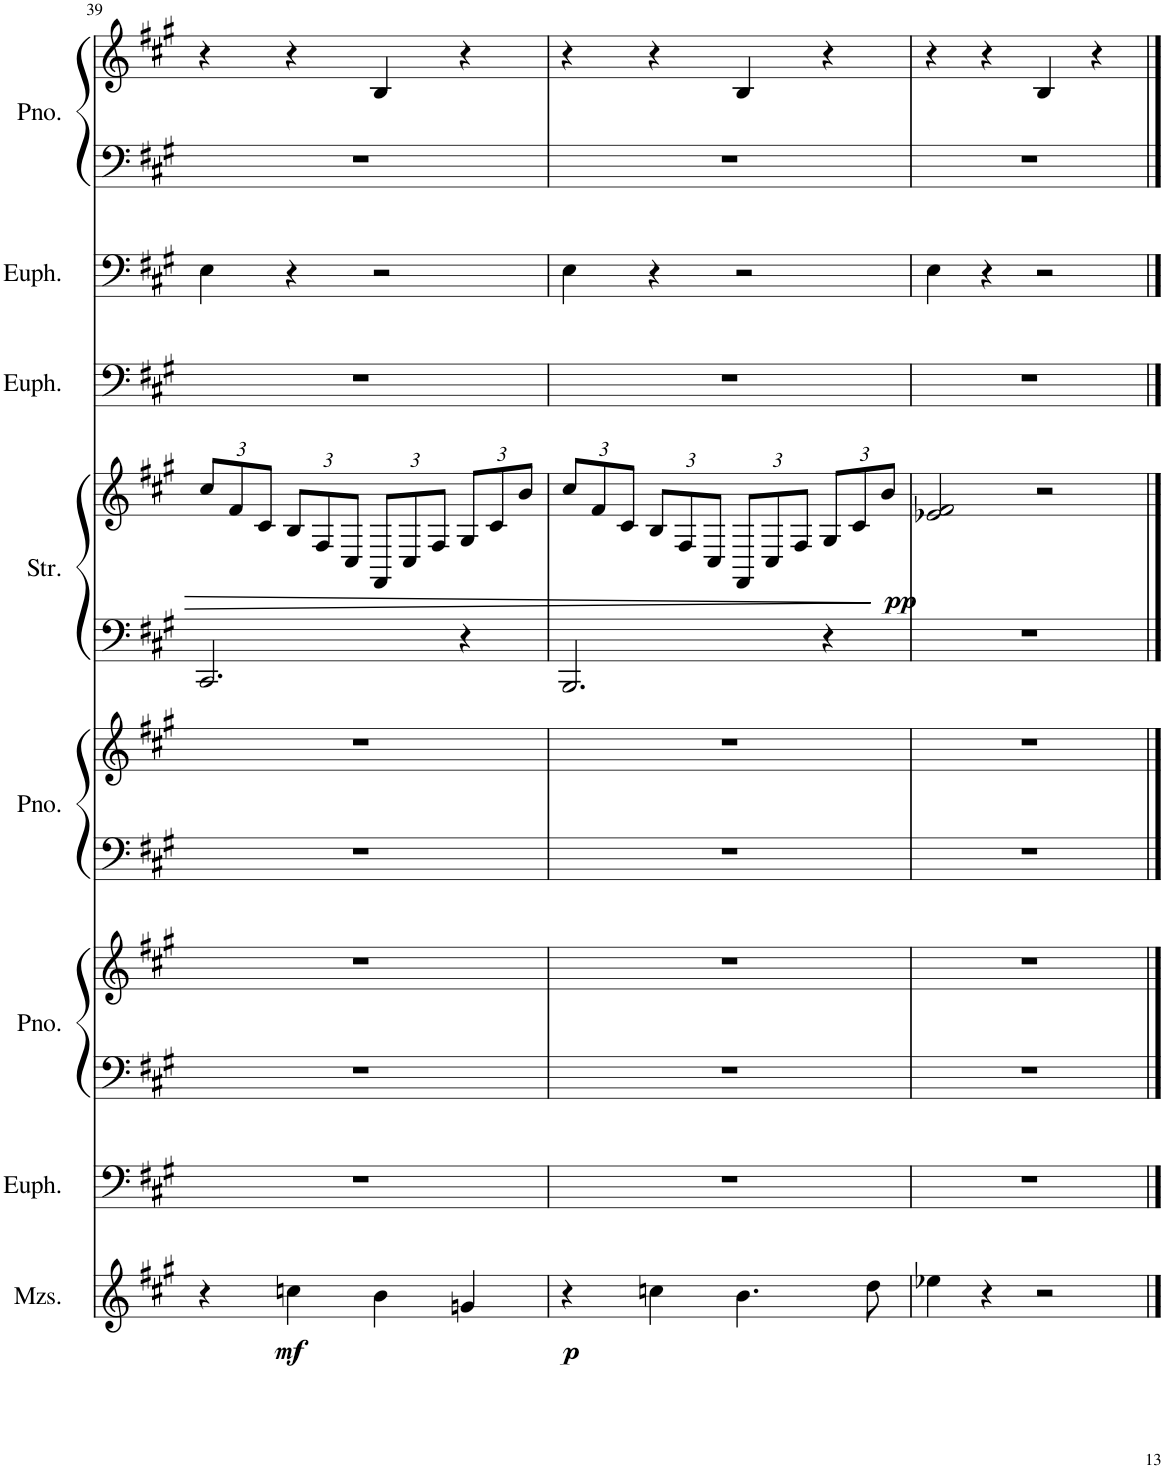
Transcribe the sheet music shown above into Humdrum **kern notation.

**kern	**dynam	**kern	**kern	**kern	**kern	**kern	**kern	**kern	**dynam	**kern	**kern	**kern	**kern
*part8	*part8	*part7	*part6	*part6	*part5	*part5	*part4	*part4	*part4	*part3	*part2	*part1	*part1
*staff12	*staff12	*staff11	*staff10	*staff9	*staff8	*staff7	*staff6	*staff5	*staff5/6	*staff4	*staff3	*staff2	*staff1
*I"Mezzo-soprano	*	*I"Euphonium	*I"Piano	*	*I"Piano	*	*I"Strings	*	*	*I"Euphonium	*I"Euphonium	*I"Piano	*
*I'Mzs.	*	*I'Euph.	*I'Pno.	*	*I'Pno.	*	*I'Str.	*	*	*I'Euph.	*I'Euph.	*I'Pno.	*
!!LO:PB:g=z
*clefG2	*	*clefF4	*clefF4	*clefG2	*clefF4	*clefG2	*clefF4	*clefG2	*	*clefF4	*clefF4	*clefF4	*clefG2
*k[f#c#g#]	*	*k[f#c#g#]	*k[f#c#g#]	*k[f#c#g#]	*k[f#c#g#]	*k[f#c#g#]	*k[f#c#g#]	*k[f#c#g#]	*	*k[f#c#g#]	*k[f#c#g#]	*k[f#c#g#]	*k[f#c#g#]
*M4/4	*	*M4/4	*M4/4	*M4/4	*M4/4	*M4/4	*M4/4	*M4/4	*	*M4/4	*M4/4	*M4/4	*M4/4
*	*	*	*	*	*	*	*	*Xbrackettup	*	*	*	*	*
=39	=39	=39	=39	=39	=39	=39	=39	=39	=39	=39	=39	=39	=39
4r	.	1r	1r	1r	1r	1r	2.CC#/	12cc#/L	.	1r	4E\	1r	4r
.	.	.	.	.	.	.	.	12f#/	.	.	.	.	.
.	.	.	.	.	.	.	.	12c#/J	.	.	.	.	.
!	!LO:DY:b	!	!	!	!	!	!	!	!	!	!	!	!
4ccn\	mf	.	.	.	.	.	.	12B/L	.	.	4r	.	4r
.	.	.	.	.	.	.	.	12F#/	.	.	.	.	.
.	.	.	.	.	.	.	.	12C#/J	.	.	.	.	.
4b\	.	.	.	.	.	.	.	12FF#/L	.	.	2r	.	4B/
.	.	.	.	.	.	.	.	12C#/	.	.	.	.	.
.	.	.	.	.	.	.	.	12F#/J	.	.	.	.	.
4gn/	.	.	.	.	.	.	4r	12G#/L	.	.	.	.	4r
.	.	.	.	.	.	.	.	12c#/	.	.	.	.	.
.	.	.	.	.	.	.	.	12b/J	.	.	.	.	.
=40	=40	=40	=40	=40	=40	=40	=40	=40	=40	=40	=40	=40	=40
!	!LO:DY:b	!	!	!	!	!	!	!	!	!	!	!	!
4r	p	1r	1r	1r	1r	1r	2.BBB/	12cc#/L	.	1r	4E\	1r	4r
.	.	.	.	.	.	.	.	12f#/	.	.	.	.	.
.	.	.	.	.	.	.	.	12c#/J	.	.	.	.	.
4ccn\	.	.	.	.	.	.	.	12B/L	.	.	4r	.	4r
.	.	.	.	.	.	.	.	12F#/	.	.	.	.	.
.	.	.	.	.	.	.	.	12C#/J	.	.	.	.	.
4.b\	.	.	.	.	.	.	.	12FF#/L	.	.	2r	.	4B/
.	.	.	.	.	.	.	.	12C#/	.	.	.	.	.
.	.	.	.	.	.	.	.	12F#/J	.	.	.	.	.
.	.	.	.	.	.	.	4r	12G#/L	.	.	.	.	4r
.	.	.	.	.	.	.	.	12c#/	.	.	.	.	.
8dd\	.	.	.	.	.	.	.	.	.	.	.	.	.
!	!	!	!	!	!	!	!	!	!LO:DY:b	!	!	!	!
.	.	.	.	.	.	.	.	12b/J	pp	.	.	.	.
=41	=41	=41	=41	=41	=41	=41	=41	=41	=41	=41	=41	=41	=41
4ee-X\	.	1r	1r	1r	1r	1r	1r	2e-X/ 2f#/	.	1r	4E\	1r	4r
4r	.	.	.	.	.	.	.	.	.	.	4r	.	4r
2r	.	.	.	.	.	.	.	2r	.	.	2r	.	4B/
.	.	.	.	.	.	.	.	.	.	.	.	.	4r
==	==	==	==	==	==	==	==	==	==	==	==	==	==
*-	*-	*-	*-	*-	*-	*-	*-	*-	*-	*-	*-	*-	*-
